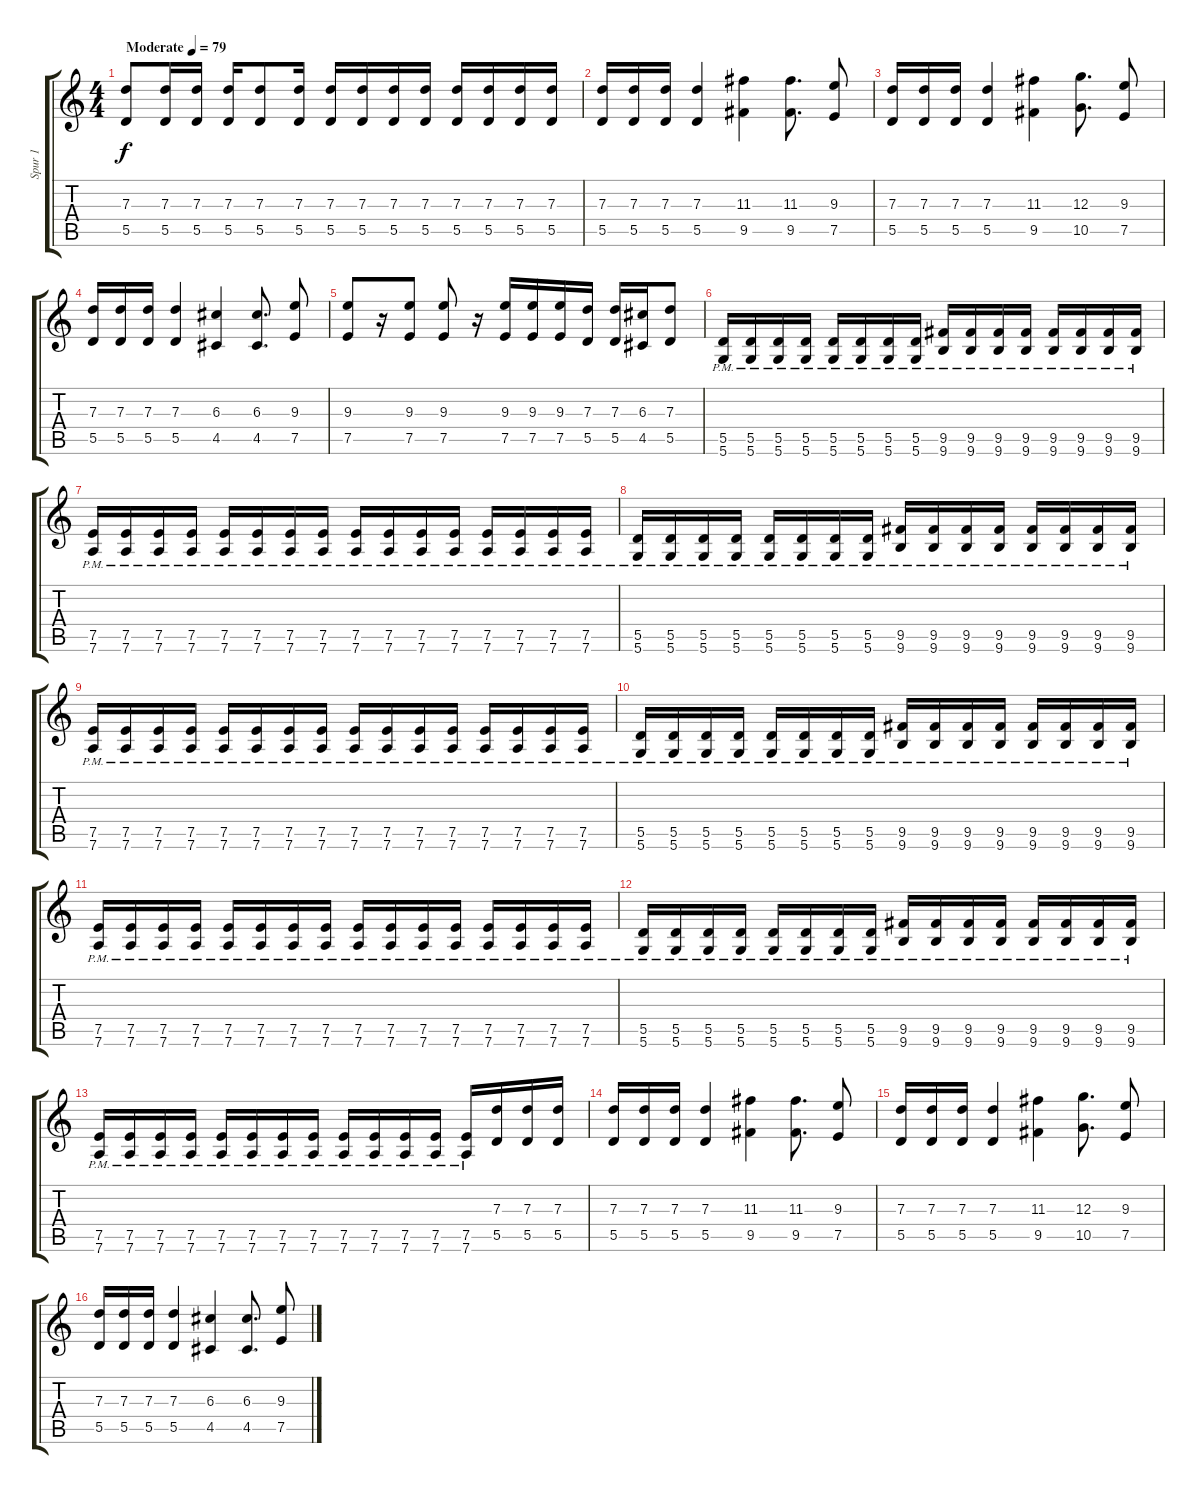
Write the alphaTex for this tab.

\track ("Spur 1" "Spur 1") {instrument distortionguitar}
\staff {score tabs}
\tuning (E4 B3 G3 D3 A2 D2) {hide}
\ts (4 4)
\tempo (79 "Moderate")
\clef g2
\ks c
(7.3 5.5).8{dy f instrument distortionguitar} (7.3 5.5).16 (7.3 5.5).16 (7.3 5.5).16 (7.3 5.5).8 (7.3 5.5).16 (7.3 5.5).16 (7.3 5.5).16 (7.3 5.5).16 (7.3 5.5).16 (7.3 5.5).16 (7.3 5.5).16 (7.3 5.5).16 (7.3 5.5).16 |
(7.3 5.5).16 (7.3 5.5).16 (7.3 5.5).16 (7.3 5.5).4 (11.3 9.5).4 (11.3 9.5).8{d} (9.3 7.5).8 |
(7.3 5.5).16 (7.3 5.5).16 (7.3 5.5).16 (7.3 5.5).4 (11.3 9.5).4 (12.3 10.5).8{d} (9.3 7.5).8 |
(7.3 5.5).16 (7.3 5.5).16 (7.3 5.5).16 (7.3 5.5).4 (6.3 4.5).4 (6.3 4.5).8{d} (9.3 7.5).8 |
(9.3 7.5).8 r.16 (9.3 7.5).8 (9.3 7.5).8 r.16 (9.3 7.5).16 (9.3 7.5).16 (9.3 7.5).16 (7.3 5.5).16 (7.3 5.5).16 (6.3 4.5).16 (7.3 5.5).8 |
(5.5{pm} 5.6{pm}).16 (5.5{pm} 5.6{pm}).16 (5.5{pm} 5.6{pm}).16 (5.5{pm} 5.6{pm}).16 (5.5{pm} 5.6{pm}).16 (5.5{pm} 5.6{pm}).16 (5.5{pm} 5.6{pm}).16 (5.5{pm} 5.6{pm}).16 (9.5{pm} 9.6{pm}).16 (9.5{pm} 9.6{pm}).16 (9.5{pm} 9.6{pm}).16 (9.5{pm} 9.6{pm}).16 (9.5{pm} 9.6{pm}).16 (9.5{pm} 9.6{pm}).16 (9.5{pm} 9.6{pm}).16 (9.5{pm} 9.6{pm}).16 |
(7.5{pm} 7.6{pm}).16 (7.5{pm} 7.6{pm}).16 (7.5{pm} 7.6{pm}).16 (7.5{pm} 7.6{pm}).16 (7.5{pm} 7.6{pm}).16 (7.5{pm} 7.6{pm}).16 (7.5{pm} 7.6{pm}).16 (7.5{pm} 7.6{pm}).16 (7.5{pm} 7.6{pm}).16 (7.5{pm} 7.6{pm}).16 (7.5{pm} 7.6{pm}).16 (7.5{pm} 7.6{pm}).16 (7.5{pm} 7.6{pm}).16 (7.5{pm} 7.6{pm}).16 (7.5{pm} 7.6{pm}).16 (7.5{pm} 7.6{pm}).16 |
(5.5{pm} 5.6{pm}).16 (5.5{pm} 5.6{pm}).16 (5.5{pm} 5.6{pm}).16 (5.5{pm} 5.6{pm}).16 (5.5{pm} 5.6{pm}).16 (5.5{pm} 5.6{pm}).16 (5.5{pm} 5.6{pm}).16 (5.5{pm} 5.6{pm}).16 (9.5{pm} 9.6{pm}).16 (9.5{pm} 9.6{pm}).16 (9.5{pm} 9.6{pm}).16 (9.5{pm} 9.6{pm}).16 (9.5{pm} 9.6{pm}).16 (9.5{pm} 9.6{pm}).16 (9.5{pm} 9.6{pm}).16 (9.5{pm} 9.6{pm}).16 |
(7.5{pm} 7.6{pm}).16 (7.5{pm} 7.6{pm}).16 (7.5{pm} 7.6{pm}).16 (7.5{pm} 7.6{pm}).16 (7.5{pm} 7.6{pm}).16 (7.5{pm} 7.6{pm}).16 (7.5{pm} 7.6{pm}).16 (7.5{pm} 7.6{pm}).16 (7.5{pm} 7.6{pm}).16 (7.5{pm} 7.6{pm}).16 (7.5{pm} 7.6{pm}).16 (7.5{pm} 7.6{pm}).16 (7.5{pm} 7.6{pm}).16 (7.5{pm} 7.6{pm}).16 (7.5{pm} 7.6{pm}).16 (7.5{pm} 7.6{pm}).16 |
(5.5{pm} 5.6{pm}).16 (5.5{pm} 5.6{pm}).16 (5.5{pm} 5.6{pm}).16 (5.5{pm} 5.6{pm}).16 (5.5{pm} 5.6{pm}).16 (5.5{pm} 5.6{pm}).16 (5.5{pm} 5.6{pm}).16 (5.5{pm} 5.6{pm}).16 (9.5{pm} 9.6{pm}).16 (9.5{pm} 9.6{pm}).16 (9.5{pm} 9.6{pm}).16 (9.5{pm} 9.6{pm}).16 (9.5{pm} 9.6{pm}).16 (9.5{pm} 9.6{pm}).16 (9.5{pm} 9.6{pm}).16 (9.5{pm} 9.6{pm}).16 |
(7.5{pm} 7.6{pm}).16 (7.5{pm} 7.6{pm}).16 (7.5{pm} 7.6{pm}).16 (7.5{pm} 7.6{pm}).16 (7.5{pm} 7.6{pm}).16 (7.5{pm} 7.6{pm}).16 (7.5{pm} 7.6{pm}).16 (7.5{pm} 7.6{pm}).16 (7.5{pm} 7.6{pm}).16 (7.5{pm} 7.6{pm}).16 (7.5{pm} 7.6{pm}).16 (7.5{pm} 7.6{pm}).16 (7.5{pm} 7.6{pm}).16 (7.5{pm} 7.6{pm}).16 (7.5{pm} 7.6{pm}).16 (7.5{pm} 7.6{pm}).16 |
(5.5{pm} 5.6{pm}).16 (5.5{pm} 5.6{pm}).16 (5.5{pm} 5.6{pm}).16 (5.5{pm} 5.6{pm}).16 (5.5{pm} 5.6{pm}).16 (5.5{pm} 5.6{pm}).16 (5.5{pm} 5.6{pm}).16 (5.5{pm} 5.6{pm}).16 (9.5{pm} 9.6{pm}).16 (9.5{pm} 9.6{pm}).16 (9.5{pm} 9.6{pm}).16 (9.5{pm} 9.6{pm}).16 (9.5{pm} 9.6{pm}).16 (9.5{pm} 9.6{pm}).16 (9.5{pm} 9.6{pm}).16 (9.5{pm} 9.6{pm}).16 |
(7.5{pm} 7.6{pm}).16 (7.5{pm} 7.6{pm}).16 (7.5{pm} 7.6{pm}).16 (7.5{pm} 7.6{pm}).16 (7.5{pm} 7.6{pm}).16 (7.5{pm} 7.6{pm}).16 (7.5{pm} 7.6{pm}).16 (7.5{pm} 7.6{pm}).16 (7.5{pm} 7.6{pm}).16 (7.5{pm} 7.6{pm}).16 (7.5{pm} 7.6{pm}).16 (7.5{pm} 7.6{pm}).16 (7.5{pm} 7.6{pm}).16 (7.3 5.5).16 (7.3 5.5).16 (7.3 5.5).16 |
(7.3 5.5).16 (7.3 5.5).16 (7.3 5.5).16 (7.3 5.5).4 (11.3 9.5).4 (11.3 9.5).8{d} (9.3 7.5).8 |
(7.3 5.5).16 (7.3 5.5).16 (7.3 5.5).16 (7.3 5.5).4 (11.3 9.5).4 (12.3 10.5).8{d} (9.3 7.5).8 |
(7.3 5.5).16 (7.3 5.5).16 (7.3 5.5).16 (7.3 5.5).4 (6.3 4.5).4 (6.3 4.5).8{d} (9.3 7.5).8
